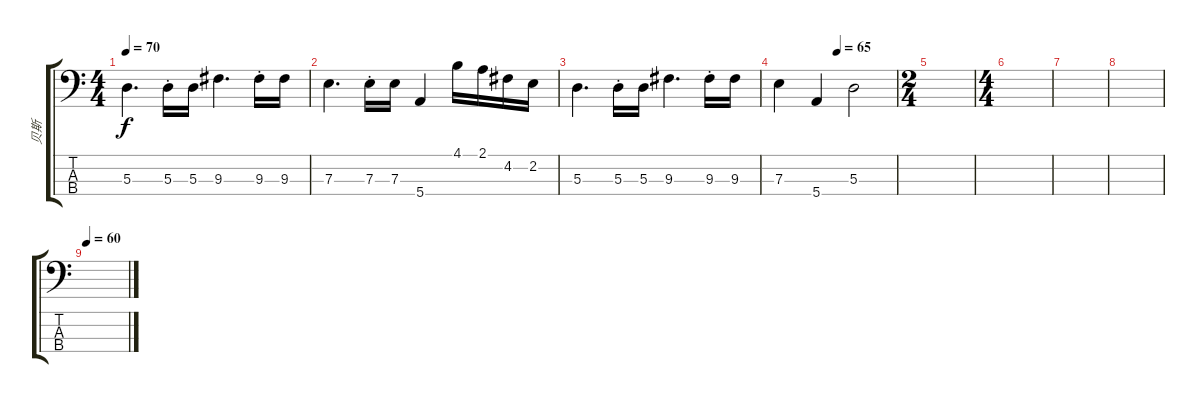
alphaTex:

\track ("贝斯" "贝斯") {instrument electricbassfinger}
\staff {score tabs}
\tuning (G2 D2 A1 E1) {hide}
\ts (4 4)
\tempo 70
\clef f4
\ks c
5.3.4{d dy f} 5.3{st}.16 5.3.16 9.3.4{d} 9.3{st}.16 9.3.16 |
7.3.4{d} 7.3{st}.16 7.3.16 5.4.4 4.1.16 2.1.16 4.2.16 2.2.16 |
5.3.4{d} 5.3{st}.16 5.3.16 9.3.4{d} 9.3{st}.16 9.3.16 |
\tempo (65 0.5)
7.3.4 5.4.4 5.3.2 |
\ts (2 4)
|
\ts (4 4)
|
|
|
\tempo 60
